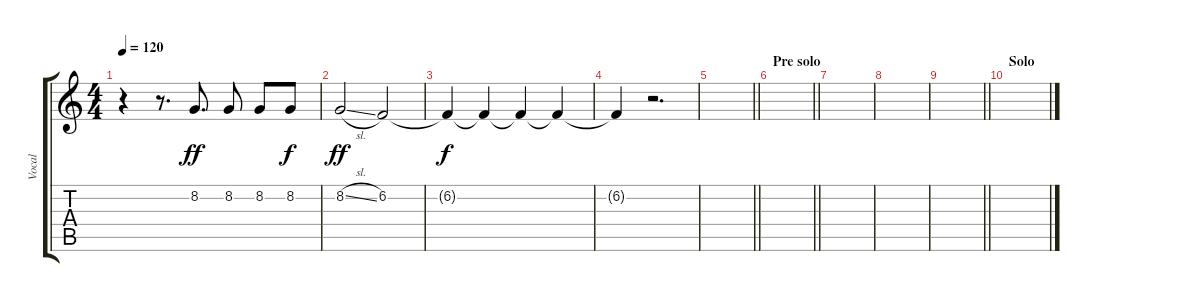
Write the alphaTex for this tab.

\track ("Vocal" "Vocal") {instrument lead2sawtooth}
\staff {score tabs}
\tuning (E4 B3 G3 D3 A2 E2) {hide}
\ts (4 4)
\tempo 120
\clef g2
\ks c
r.4{dy f} r.8{d} 8.2.8{d dy ff} 8.2.8 8.2.8 8.2.8{dy f} |
8.2{sl}.2{dy ff} 6.2.2 |
6.2{t}.4{dy f} 6.2{t}.4 6.2{t}.4 6.2{t}.4 |
6.2{t}.4 r.2{d} |
\barLineRight lightlight
|
\section ("" "Pre solo")
\barLineRight lightlight
|
|
|
\barLineRight lightlight
|
\section ("" "Solo")
